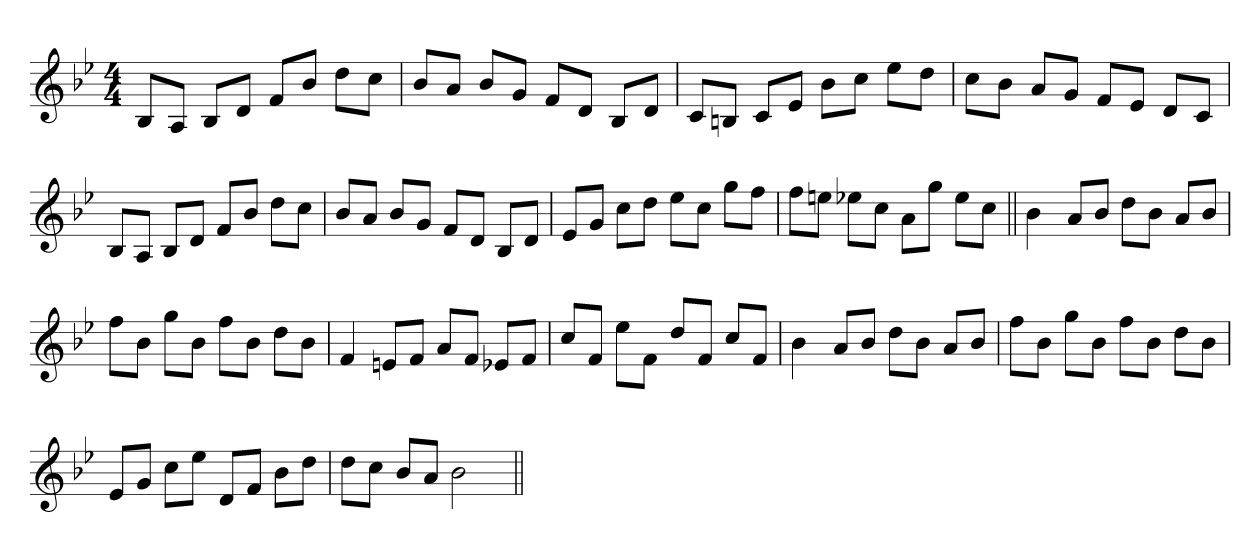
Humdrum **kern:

**kern
*part1
*staff1
*clefG2
*k[b-e-]
*g:
*M4/4
=1
8B-L
8AJ
8B-L
8dJ
8fL
8b-J
8ddL
8ccJ
=
8b-L
8aJ
8b-L
8gJ
8fL
8dJ
8B-L
8dJ
=
8cL
8BnJ
8cL
8e-J
8b-L
8ccJ
8ee-L
8ddJ
=
8ccL
8b-J
8aL
8gJ
8fL
8e-J
8dL
8cJ
=
8B-L
8AJ
8B-L
8dJ
8fL
8b-J
8ddL
8ccJ
=
8b-L
8aJ
8b-L
8gJ
8fL
8dJ
8B-L
8dJ
=
8e-L
8gJ
8ccL
8ddJ
8ee-L
8ccJ
8ggL
8ffJ
=
8ffL
8eenJ
8ee-XL
8ccJ
8aL
8ggJ
8ee-L
8ccJ
=||
4b-
8aL
8b-J
8ddL
8b-J
8aL
8b-J
=
8ffL
8b-J
8ggL
8b-J
8ffL
8b-J
8ddL
8b-J
=
4f
8enL
8fJ
8aL
8fJ
8e-XL
8fJ
=
8ccL
8fJ
8ee-L
8fJ
8ddL
8fJ
8ccL
8fJ
=
4b-
8aL
8b-J
8ddL
8b-J
8aL
8b-J
=
8ffL
8b-J
8ggL
8b-J
8ffL
8b-J
8ddL
8b-J
=
8e-L
8gJ
8ccL
8ee-J
8dL
8fJ
8b-L
8ddJ
=
8ddL
8ccJ
8b-L
8aJ
2b-
=||
*-
